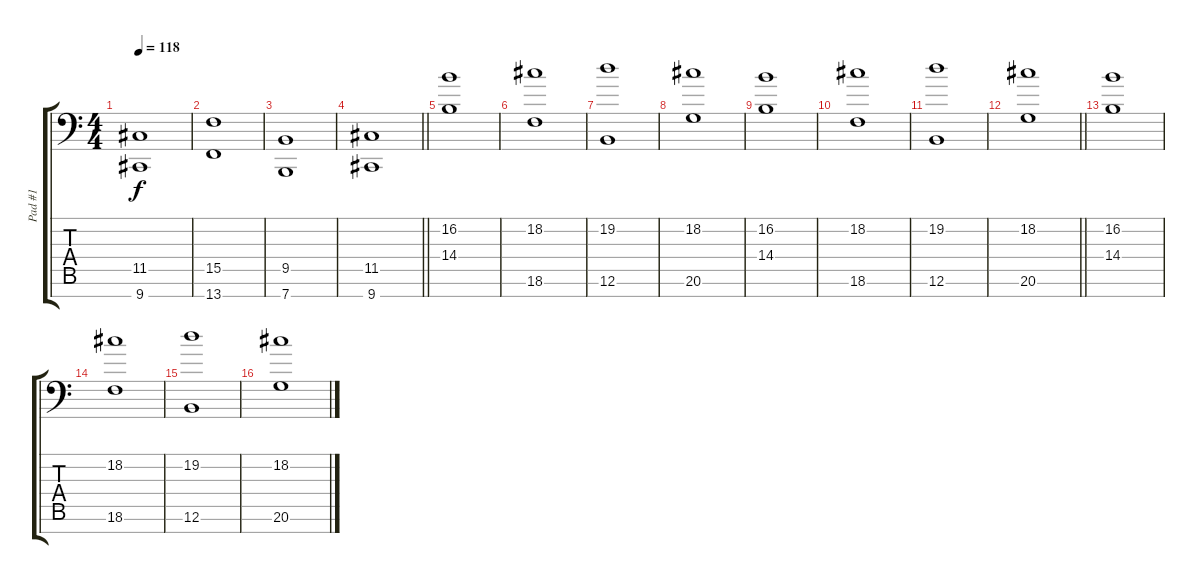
\track ("Pad #1" "Pad #1") {instrument pad2warm}
\staff {score tabs}
\tuning (B3 G3 D3 A2 D2 B1 E1) {hide}
\ts (4 4)
\tempo 118
\clef f4
\ks c
(11.5 9.7).1{dy f} |
(15.5 13.7).1 |
(9.5 7.7).1 |
\barLineRight lightlight
(11.5 9.7).1 |
\section ("" "")
(16.2 14.4).1{volume 10} |
(18.2 18.6).1 |
(19.2 12.6).1 |
(18.2 20.6).1 |
(16.2 14.4).1 |
(18.2 18.6).1 |
(19.2 12.6).1 |
\barLineRight lightlight
(18.2 20.6).1 |
\section ("" "")
(16.2 14.4).1 |
(18.2 18.6).1 |
(19.2 12.6).1 |
(18.2 20.6).1
